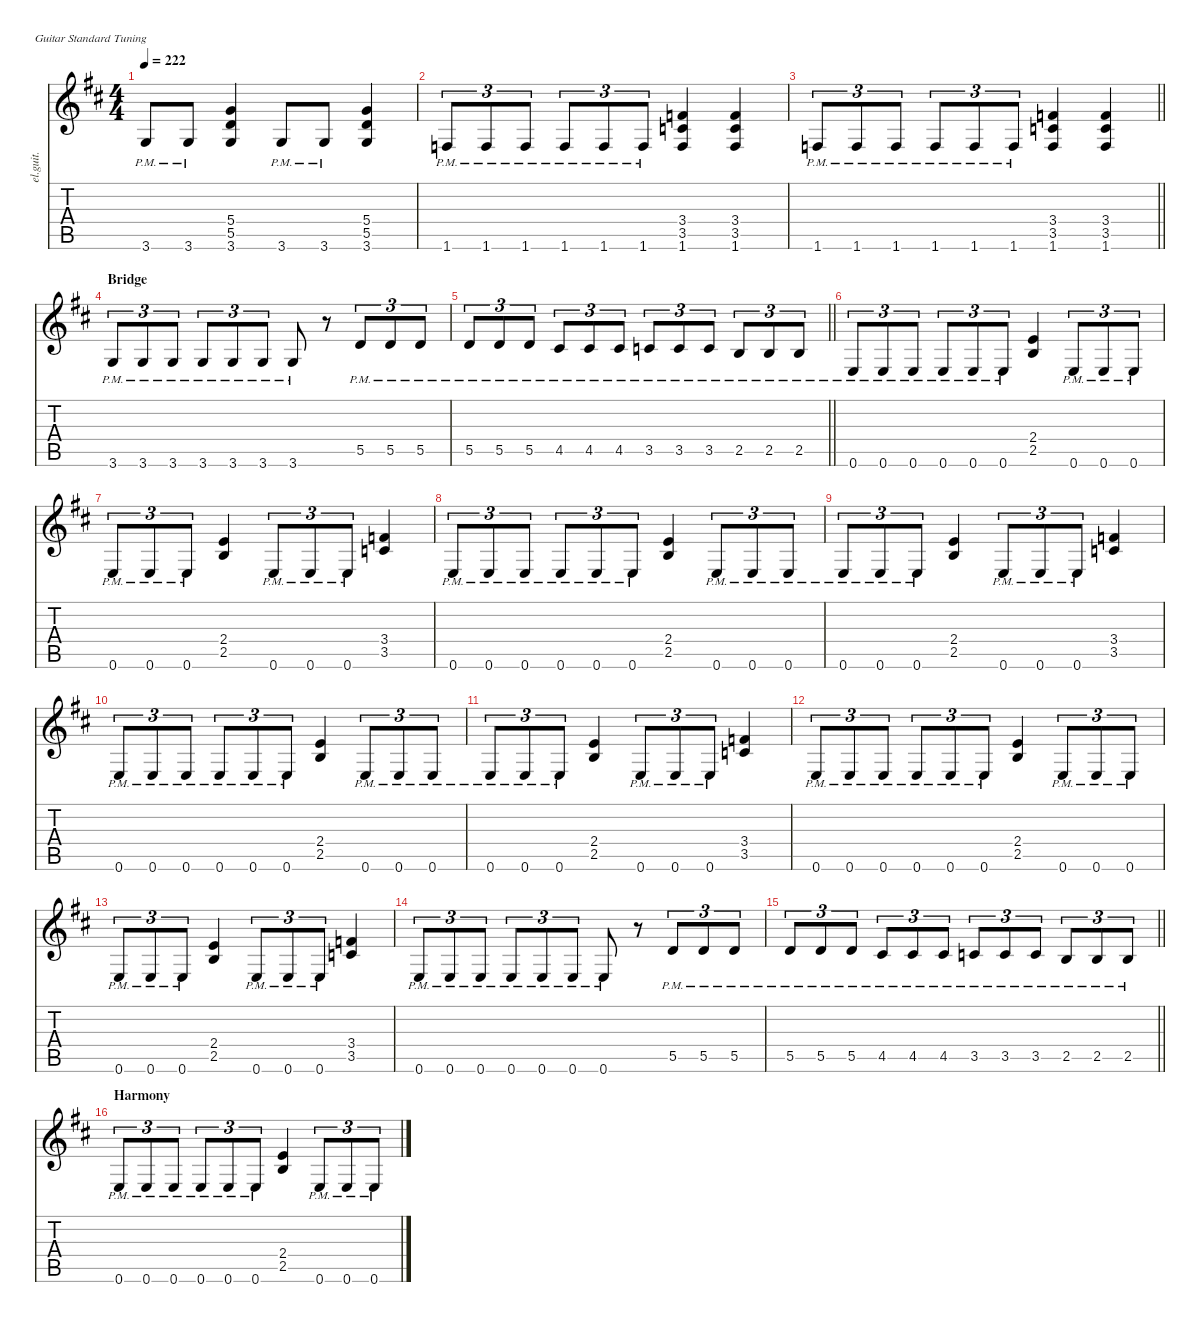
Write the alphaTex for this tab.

\defaultSystemsLayout 4
\hideDynamics
\bracketExtendMode nobrackets
\otherSystemsTrackNameOrientation horizontal
\track ("Guitar 1" "el.guit.") {defaultSystemsLayout 32 instrument electricguitarclean}
\staff {score tabs}
\tuning (E4 B3 G3 D3 A2 E2)
\ts (4 4)
\tempo 222
\clef g2
\ks bminor
3.6{pm acc forcenatural}.8{dy f beam Up} 3.6{pm acc forcenatural}.8{beam Up} (5.4{acc forcenatural} 5.5{acc forcenatural} 3.6{acc forcenatural}).4{beam Up} 3.6{pm acc forcenatural}.8{beam Up} 3.6{pm acc forcenatural}.8{beam Up} (5.4{acc forcenatural} 5.5{acc forcenatural} 3.6{acc forcenatural}).4{beam Up} |
1.6{pm acc forcenatural}.8{tu (3 2) beam Up} 1.6{pm acc forcenatural}.8{tu (3 2) beam Up} 1.6{pm acc forcenatural}.8{tu (3 2) beam Up} 1.6{pm acc forcenatural}.8{tu (3 2) beam Up} 1.6{pm acc forcenatural}.8{tu (3 2) beam Up} 1.6{pm acc forcenatural}.8{tu (3 2) beam Up} (3.4{acc forcenatural} 3.5{acc forcenatural} 1.6{acc forcenatural}).4{beam Up} (3.4{acc forcenatural} 3.5{acc forcenatural} 1.6{acc forcenatural}).4{beam Up} |
\barLineRight lightlight
1.6{pm acc forcenatural}.8{tu (3 2) beam Up} 1.6{pm acc forcenatural}.8{tu (3 2) beam Up} 1.6{pm acc forcenatural}.8{tu (3 2) beam Up} 1.6{pm acc forcenatural}.8{tu (3 2) beam Up} 1.6{pm acc forcenatural}.8{tu (3 2) beam Up} 1.6{pm acc forcenatural}.8{tu (3 2) beam Up} (3.4{acc forcenatural} 3.5{acc forcenatural} 1.6{acc forcenatural}).4{beam Up} (3.4{acc forcenatural} 3.5{acc forcenatural} 1.6{acc forcenatural}).4{beam Up} |
\section ("" "Bridge")
3.6{pm acc forcenatural}.8{tu (3 2) beam Up} 3.6{pm acc forcenatural}.8{tu (3 2) beam Up} 3.6{pm acc forcenatural}.8{tu (3 2) beam Up} 3.6{pm acc forcenatural}.8{tu (3 2) beam Up} 3.6{pm acc forcenatural}.8{tu (3 2) beam Up} 3.6{pm acc forcenatural}.8{tu (3 2) beam Up} 3.6{pm acc forcenatural}.8{beam Up} r.8{beam Up} 5.5{pm acc forcenatural}.8{tu (3 2) beam Up} 5.5{pm acc forcenatural}.8{tu (3 2) beam Up} 5.5{pm acc forcenatural}.8{tu (3 2) beam Up} |
\barLineRight lightlight
5.5{pm acc forcenatural}.8{tu (3 2) beam Up} 5.5{pm acc forcenatural}.8{tu (3 2) beam Up} 5.5{pm acc forcenatural}.8{tu (3 2) beam Up} 4.5{pm acc #}.8{tu (3 2) beam Up} 4.5{pm acc #}.8{tu (3 2) beam Up} 4.5{pm acc #}.8{tu (3 2) beam Up} 3.5{pm acc forcenatural}.8{tu (3 2) beam Up} 3.5{pm acc forcenatural}.8{tu (3 2) beam Up} 3.5{pm acc forcenatural}.8{tu (3 2) beam Up} 2.5{pm acc forcenatural}.8{tu (3 2) beam Up} 2.5{pm acc forcenatural}.8{tu (3 2) beam Up} 2.5{pm acc forcenatural}.8{tu (3 2) beam Up} |
0.6{pm acc forcenatural}.8{tu (3 2) beam Up} 0.6{pm acc forcenatural}.8{tu (3 2) beam Up} 0.6{pm acc forcenatural}.8{tu (3 2) beam Up} 0.6{pm acc forcenatural}.8{tu (3 2) beam Up} 0.6{pm acc forcenatural}.8{tu (3 2) beam Up} 0.6{pm acc forcenatural}.8{tu (3 2) beam Up} (2.4{acc forcenatural} 2.5{acc forcenatural}).4{beam Up} 0.6{pm acc forcenatural}.8{tu (3 2) beam Up} 0.6{pm acc forcenatural}.8{tu (3 2) beam Up} 0.6{pm acc forcenatural}.8{tu (3 2) beam Up} |
0.6{pm acc forcenatural}.8{tu (3 2) beam Up} 0.6{pm acc forcenatural}.8{tu (3 2) beam Up} 0.6{pm acc forcenatural}.8{tu (3 2) beam Up} (2.4{acc forcenatural} 2.5{acc forcenatural}).4{beam Up} 0.6{pm acc forcenatural}.8{tu (3 2) beam Up} 0.6{pm acc forcenatural}.8{tu (3 2) beam Up} 0.6{pm acc forcenatural}.8{tu (3 2) beam Up} (3.4{acc forcenatural} 3.5{acc forcenatural}).4{beam Up} |
0.6{pm acc forcenatural}.8{tu (3 2) beam Up} 0.6{pm acc forcenatural}.8{tu (3 2) beam Up} 0.6{pm acc forcenatural}.8{tu (3 2) beam Up} 0.6{pm acc forcenatural}.8{tu (3 2) beam Up} 0.6{pm acc forcenatural}.8{tu (3 2) beam Up} 0.6{pm acc forcenatural}.8{tu (3 2) beam Up} (2.4{acc forcenatural} 2.5{acc forcenatural}).4{beam Up} 0.6{pm acc forcenatural}.8{tu (3 2) beam Up} 0.6{pm acc forcenatural}.8{tu (3 2) beam Up} 0.6{pm acc forcenatural}.8{tu (3 2) beam Up} |
0.6{pm acc forcenatural}.8{tu (3 2) beam Up} 0.6{pm acc forcenatural}.8{tu (3 2) beam Up} 0.6{pm acc forcenatural}.8{tu (3 2) beam Up} (2.4{acc forcenatural} 2.5{acc forcenatural}).4{beam Up} 0.6{pm acc forcenatural}.8{tu (3 2) beam Up} 0.6{pm acc forcenatural}.8{tu (3 2) beam Up} 0.6{pm acc forcenatural}.8{tu (3 2) beam Up} (3.4{acc forcenatural} 3.5{acc forcenatural}).4{beam Up} |
0.6{pm acc forcenatural}.8{tu (3 2) beam Up} 0.6{pm acc forcenatural}.8{tu (3 2) beam Up} 0.6{pm acc forcenatural}.8{tu (3 2) beam Up} 0.6{pm acc forcenatural}.8{tu (3 2) beam Up} 0.6{pm acc forcenatural}.8{tu (3 2) beam Up} 0.6{pm acc forcenatural}.8{tu (3 2) beam Up} (2.4{acc forcenatural} 2.5{acc forcenatural}).4{beam Up} 0.6{pm acc forcenatural}.8{tu (3 2) beam Up} 0.6{pm acc forcenatural}.8{tu (3 2) beam Up} 0.6{pm acc forcenatural}.8{tu (3 2) beam Up} |
0.6{pm acc forcenatural}.8{tu (3 2) beam Up} 0.6{pm acc forcenatural}.8{tu (3 2) beam Up} 0.6{pm acc forcenatural}.8{tu (3 2) beam Up} (2.4{acc forcenatural} 2.5{acc forcenatural}).4{beam Up} 0.6{pm acc forcenatural}.8{tu (3 2) beam Up} 0.6{pm acc forcenatural}.8{tu (3 2) beam Up} 0.6{pm acc forcenatural}.8{tu (3 2) beam Up} (3.4{acc forcenatural} 3.5{acc forcenatural}).4{beam Up} |
0.6{pm acc forcenatural}.8{tu (3 2) beam Up} 0.6{pm acc forcenatural}.8{tu (3 2) beam Up} 0.6{pm acc forcenatural}.8{tu (3 2) beam Up} 0.6{pm acc forcenatural}.8{tu (3 2) beam Up} 0.6{pm acc forcenatural}.8{tu (3 2) beam Up} 0.6{pm acc forcenatural}.8{tu (3 2) beam Up} (2.4{acc forcenatural} 2.5{acc forcenatural}).4{beam Up} 0.6{pm acc forcenatural}.8{tu (3 2) beam Up} 0.6{pm acc forcenatural}.8{tu (3 2) beam Up} 0.6{pm acc forcenatural}.8{tu (3 2) beam Up} |
0.6{pm acc forcenatural}.8{tu (3 2) beam Up} 0.6{pm acc forcenatural}.8{tu (3 2) beam Up} 0.6{pm acc forcenatural}.8{tu (3 2) beam Up} (2.4{acc forcenatural} 2.5{acc forcenatural}).4{beam Up} 0.6{pm acc forcenatural}.8{tu (3 2) beam Up} 0.6{pm acc forcenatural}.8{tu (3 2) beam Up} 0.6{pm acc forcenatural}.8{tu (3 2) beam Up} (3.4{acc forcenatural} 3.5{acc forcenatural}).4{beam Up} |
0.6{pm acc forcenatural}.8{tu (3 2) beam Up} 0.6{pm acc forcenatural}.8{tu (3 2) beam Up} 0.6{pm acc forcenatural}.8{tu (3 2) beam Up} 0.6{pm acc forcenatural}.8{tu (3 2) beam Up} 0.6{pm acc forcenatural}.8{tu (3 2) beam Up} 0.6{pm acc forcenatural}.8{tu (3 2) beam Up} 0.6{pm acc forcenatural}.8{beam Up} r.8{beam Up} 5.5{pm acc forcenatural}.8{tu (3 2) beam Up} 5.5{pm acc forcenatural}.8{tu (3 2) beam Up} 5.5{pm acc forcenatural}.8{tu (3 2) beam Up} |
\barLineRight lightlight
5.5{pm acc forcenatural}.8{tu (3 2) beam Up} 5.5{pm acc forcenatural}.8{tu (3 2) beam Up} 5.5{pm acc forcenatural}.8{tu (3 2) beam Up} 4.5{pm acc #}.8{tu (3 2) beam Up} 4.5{pm acc #}.8{tu (3 2) beam Up} 4.5{pm acc #}.8{tu (3 2) beam Up} 3.5{pm acc forcenatural}.8{tu (3 2) beam Up} 3.5{pm acc forcenatural}.8{tu (3 2) beam Up} 3.5{pm acc forcenatural}.8{tu (3 2) beam Up} 2.5{pm acc forcenatural}.8{tu (3 2) beam Up} 2.5{pm acc forcenatural}.8{tu (3 2) beam Up} 2.5{pm acc forcenatural}.8{tu (3 2) beam Up} |
\section ("" "Harmony")
0.6{pm acc forcenatural}.8{tu (3 2) beam Up} 0.6{pm acc forcenatural}.8{tu (3 2) beam Up} 0.6{pm acc forcenatural}.8{tu (3 2) beam Up} 0.6{pm acc forcenatural}.8{tu (3 2) beam Up} 0.6{pm acc forcenatural}.8{tu (3 2) beam Up} 0.6{pm acc forcenatural}.8{tu (3 2) beam Up} (2.4{acc forcenatural} 2.5{acc forcenatural}).4{beam Up} 0.6{pm acc forcenatural}.8{tu (3 2) beam Up} 0.6{pm acc forcenatural}.8{tu (3 2) beam Up} 0.6{pm acc forcenatural}.8{tu (3 2) beam Up}
